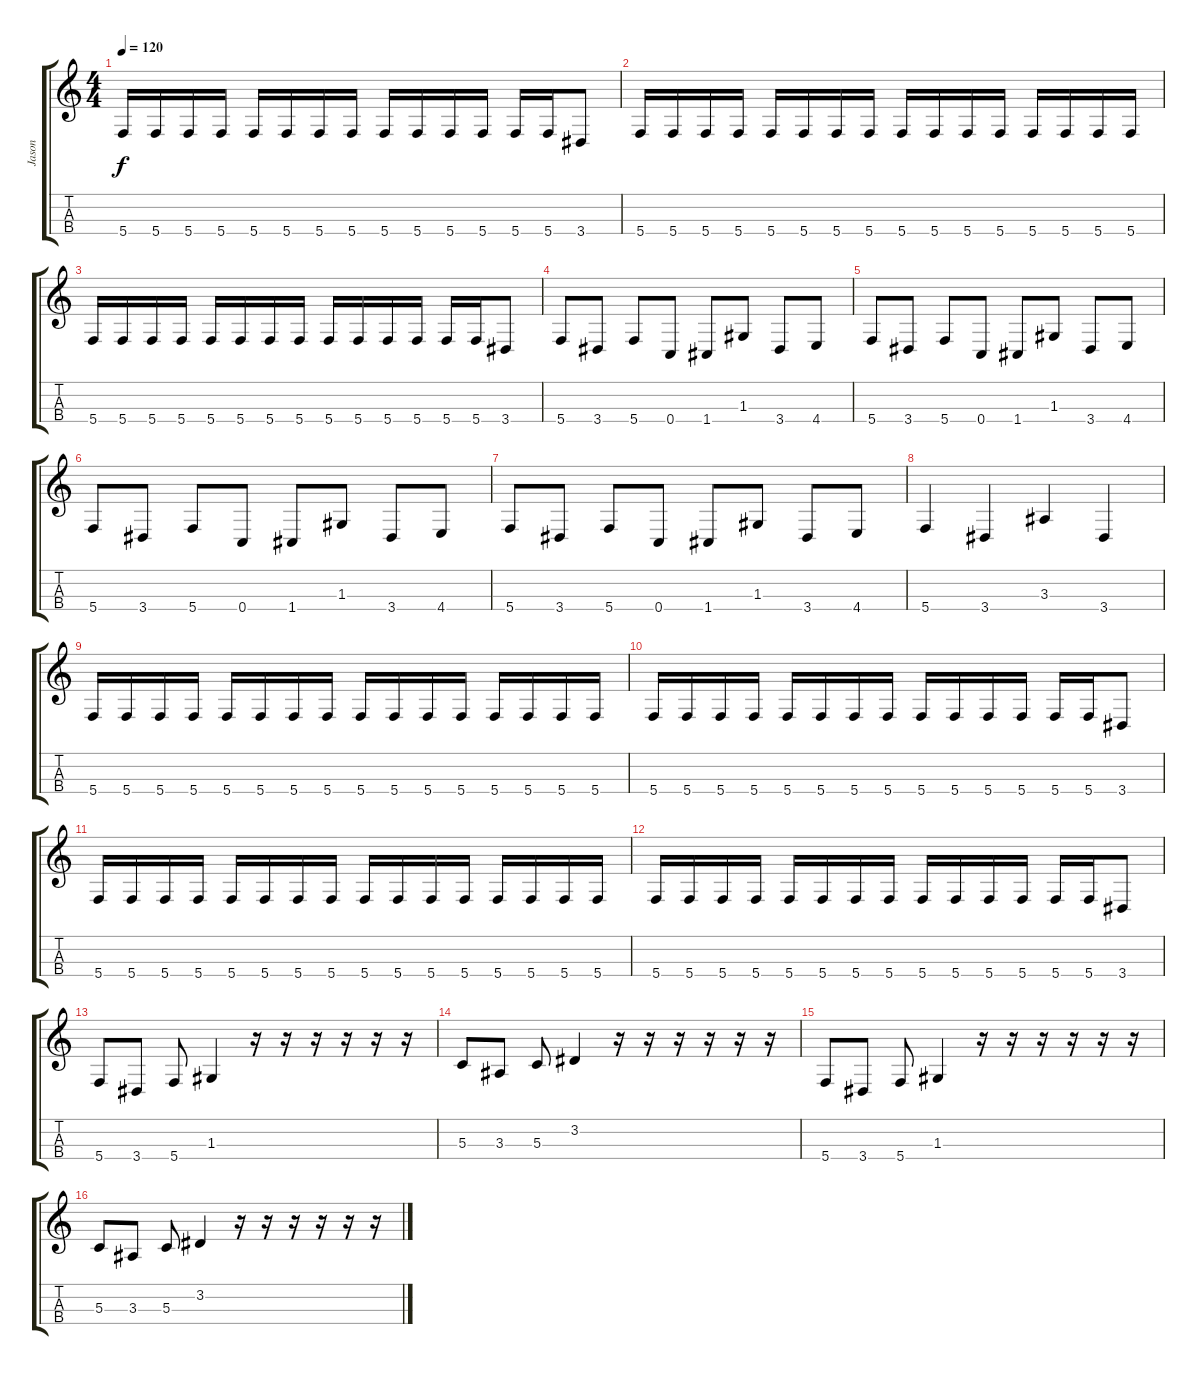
\track ("Jason" "Jason") {instrument electricbassfinger}
\staff {score tabs}
\tuning (F3 C3 G2 C2) {hide}
\ts (4 4)
\tempo 120
\clef g2
\ks c
5.4.16{dy f} 5.4.16 5.4.16 5.4.16 5.4.16 5.4.16 5.4.16 5.4.16 5.4.16 5.4.16 5.4.16 5.4.16 5.4.16 5.4.16 3.4.8 |
5.4.16 5.4.16 5.4.16 5.4.16 5.4.16 5.4.16 5.4.16 5.4.16 5.4.16 5.4.16 5.4.16 5.4.16 5.4.16 5.4.16 5.4.16 5.4.16 |
5.4.16 5.4.16 5.4.16 5.4.16 5.4.16 5.4.16 5.4.16 5.4.16 5.4.16 5.4.16 5.4.16 5.4.16 5.4.16 5.4.16 3.4.8 |
5.4.8 3.4.8 5.4.8 0.4.8 1.4.8 1.3.8 3.4.8 4.4.8 |
5.4.8 3.4.8 5.4.8 0.4.8 1.4.8 1.3.8 3.4.8 4.4.8 |
5.4.8 3.4.8 5.4.8 0.4.8 1.4.8 1.3.8 3.4.8 4.4.8 |
5.4.8 3.4.8 5.4.8 0.4.8 1.4.8 1.3.8 3.4.8 4.4.8 |
5.4.4 3.4.4 3.3.4 3.4.4 |
5.4.16 5.4.16 5.4.16 5.4.16 5.4.16 5.4.16 5.4.16 5.4.16 5.4.16 5.4.16 5.4.16 5.4.16 5.4.16 5.4.16 5.4.16 5.4.16 |
5.4.16 5.4.16 5.4.16 5.4.16 5.4.16 5.4.16 5.4.16 5.4.16 5.4.16 5.4.16 5.4.16 5.4.16 5.4.16 5.4.16 3.4.8 |
5.4.16 5.4.16 5.4.16 5.4.16 5.4.16 5.4.16 5.4.16 5.4.16 5.4.16 5.4.16 5.4.16 5.4.16 5.4.16 5.4.16 5.4.16 5.4.16 |
5.4.16 5.4.16 5.4.16 5.4.16 5.4.16 5.4.16 5.4.16 5.4.16 5.4.16 5.4.16 5.4.16 5.4.16 5.4.16 5.4.16 3.4.8 |
5.4.8 3.4.8 5.4.8 1.3.4 r.16 r.16 r.16 r.16 r.16 r.16 |
5.3.8 3.3.8 5.3.8 3.2.4 r.16 r.16 r.16 r.16 r.16 r.16 |
5.4.8 3.4.8 5.4.8 1.3.4 r.16 r.16 r.16 r.16 r.16 r.16 |
5.3.8 3.3.8 5.3.8 3.2.4 r.16 r.16 r.16 r.16 r.16 r.16
